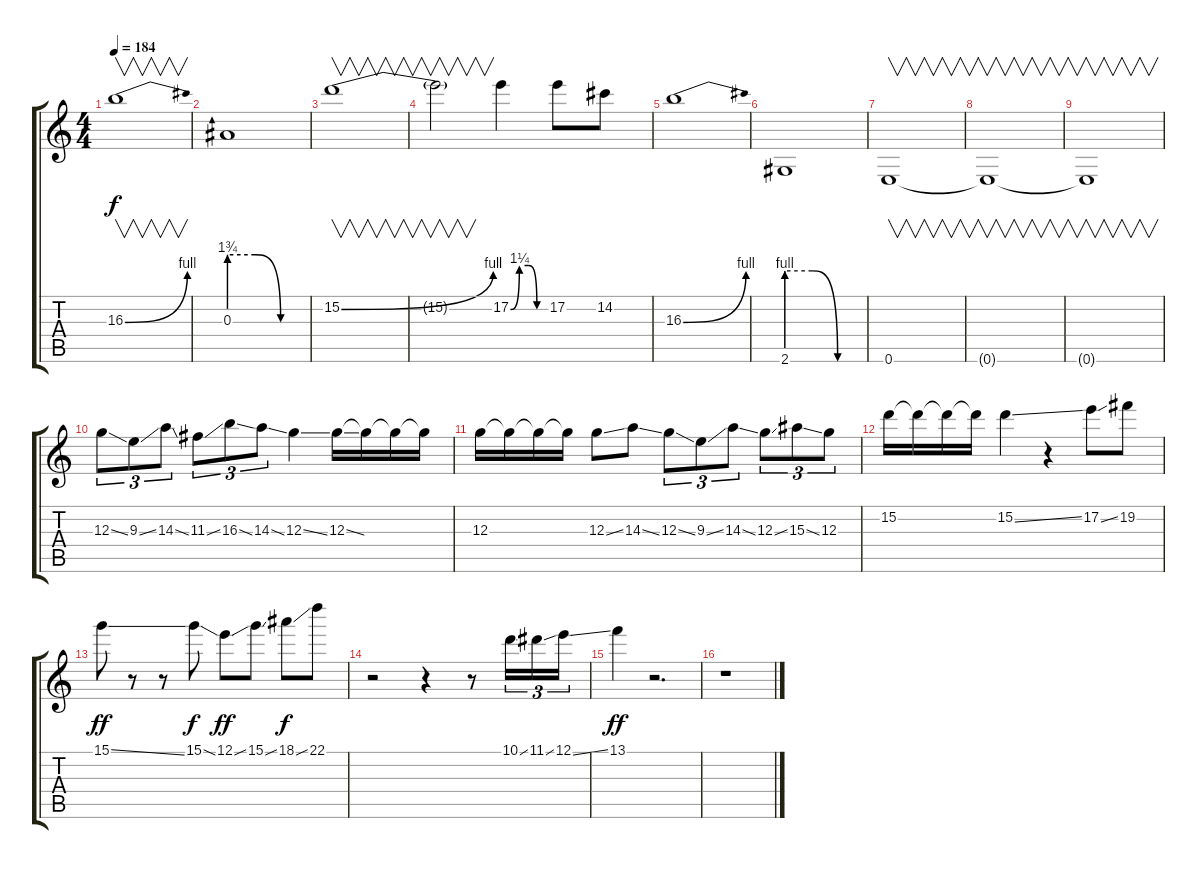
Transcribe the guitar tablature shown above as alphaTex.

\track "" {instrument distortionguitar}
\staff {score tabs}
\tuning (E4 B3 G3 D3 A2 E2) {hide}
\ts (4 4)
\tempo 184
\clef g2
\ks c
16.3{be (bend 0 0 60 4)}.1{v dy f} |
0.3{be (custom 0 7 20 7 40 0 60 0)}.1 |
15.2{be (bend 0 0 60 4)}.1{v} |
15.2{t}.2{v} 17.2{be (custom 0 0 15 5 30 5 45 0 60 0)}.4 17.2.8 14.2.8 |
16.3{be (bend 0 0 60 4)}.1 |
2.6{be (custom 0 4 20 4 40 0 60 0)}.1 |
0.6.1{v} |
0.6{t}.1{v} |
0.6{t}.1{v} |
12.3{ss}.8{tu (3 2)} 9.3{ss}.8{tu (3 2)} 14.3{ss}.8{tu (3 2)} 11.3{ss}.8{tu (3 2)} 16.3{ss}.8{tu (3 2)} 14.3{ss}.8{tu (3 2)} 12.3{ss}.4 12.3{ss}.16 12.3{t}.16 12.3{t}.16 12.3{t}.16 |
12.3.16 12.3{t}.16 12.3{t}.16 12.3{t}.16 12.3{ss}.8 14.3{ss}.8 12.3{ss}.8{tu (3 2)} 9.3{ss}.8{tu (3 2)} 14.3{ss}.8{tu (3 2)} 12.3{ss}.8{tu (3 2)} 15.3{ss}.8{tu (3 2)} 12.3.8{tu (3 2)} |
15.2.16 15.2{t}.16 15.2{t}.16 15.2{t}.16 15.2{ss}.4 r.4 17.2{ss}.8 19.2.8 |
15.1{ss}.8{dy ff} r.8 r.8 15.1{ss}.8{dy f} 12.1{ss}.8{dy ff} 15.1{ss}.8 18.1{ss}.8{dy f} 22.1.8 |
r.2 r.4 r.8 10.1{ss}.16{tu (3 2)} 11.1{ss}.16{tu (3 2)} 12.1{ss}.16{tu (3 2)} |
13.1.4{dy ff} r.2{d} |
r.1
